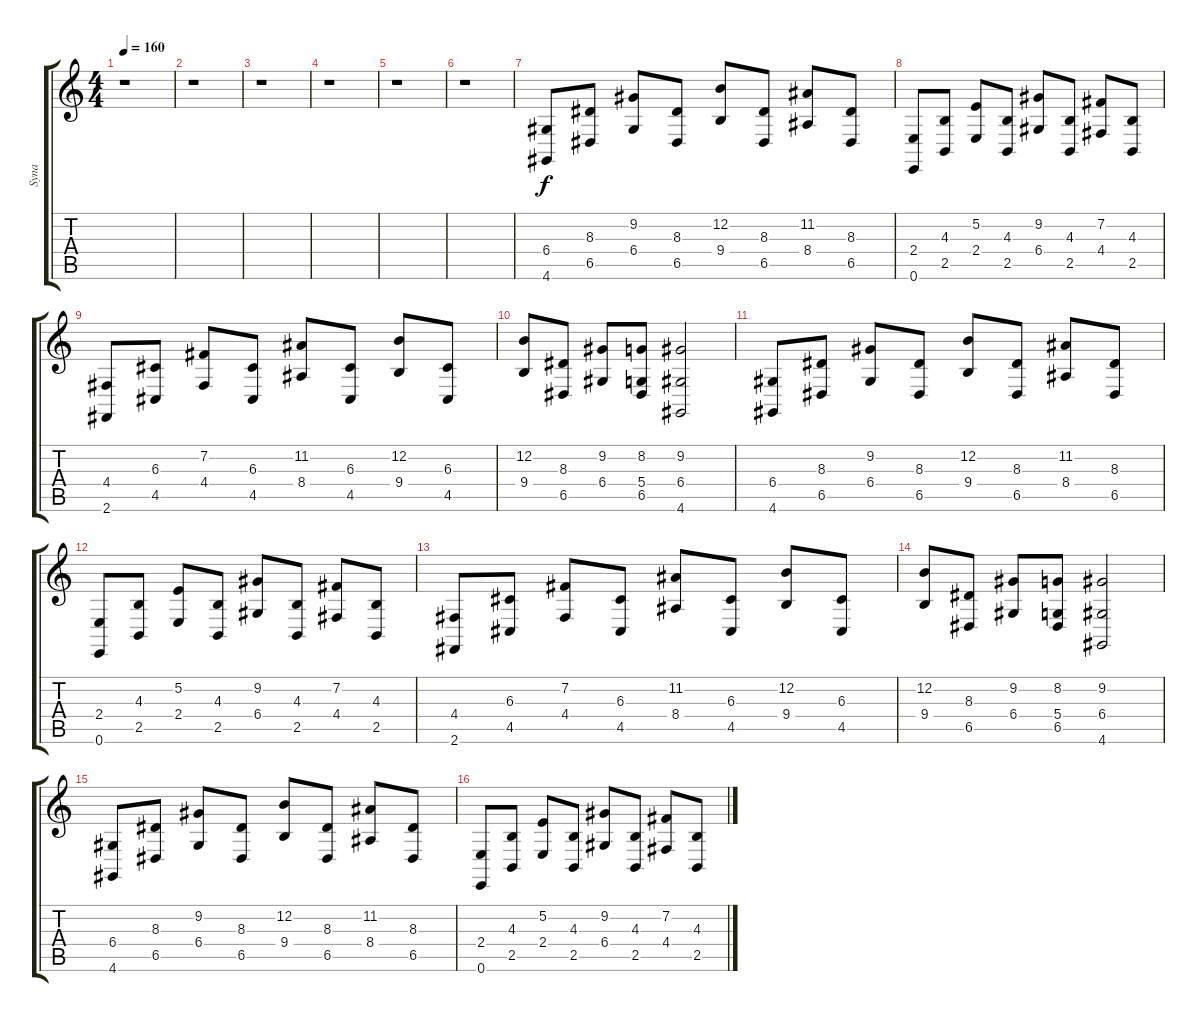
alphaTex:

\track ("Syna" "Syna") {instrument harpsichord}
\staff {score tabs}
\tuning (E4 B3 G3 D3 A2 E2) {hide}
\ts (4 4)
\tempo 160
\clef g2
\ks c
r.1{dy f} |
r.1 |
r.1 |
r.1 |
r.1 |
r.1 |
(6.4 4.6).8{instrument harpsichord} (8.3 6.5).8 (9.2 6.4).8 (8.3 6.5).8 (12.2 9.4).8 (8.3 6.5).8 (11.2 8.4).8 (8.3 6.5).8 |
(2.4 0.6).8 (4.3 2.5).8 (5.2 2.4).8 (4.3 2.5).8 (9.2 6.4).8 (4.3 2.5).8 (7.2 4.4).8 (4.3 2.5).8 |
(4.4 2.6).8 (6.3 4.5).8 (7.2 4.4).8 (6.3 4.5).8 (11.2 8.4).8 (6.3 4.5).8 (12.2 9.4).8 (6.3 4.5).8 |
(12.2 9.4).8 (8.3 6.5).8 (9.2 6.4).8 (8.2 5.4 6.5).8 (9.2 6.4 4.6).2 |
(6.4 4.6).8 (8.3 6.5).8 (9.2 6.4).8 (8.3 6.5).8 (12.2 9.4).8 (8.3 6.5).8 (11.2 8.4).8 (8.3 6.5).8 |
(2.4 0.6).8 (4.3 2.5).8 (5.2 2.4).8 (4.3 2.5).8 (9.2 6.4).8 (4.3 2.5).8 (7.2 4.4).8 (4.3 2.5).8 |
(4.4 2.6).8 (6.3 4.5).8 (7.2 4.4).8 (6.3 4.5).8 (11.2 8.4).8 (6.3 4.5).8 (12.2 9.4).8 (6.3 4.5).8 |
(12.2 9.4).8 (8.3 6.5).8 (9.2 6.4).8 (8.2 5.4 6.5).8 (9.2 6.4 4.6).2 |
(6.4 4.6).8 (8.3 6.5).8 (9.2 6.4).8 (8.3 6.5).8 (12.2 9.4).8 (8.3 6.5).8 (11.2 8.4).8 (8.3 6.5).8 |
(2.4 0.6).8 (4.3 2.5).8 (5.2 2.4).8 (4.3 2.5).8 (9.2 6.4).8 (4.3 2.5).8 (7.2 4.4).8 (4.3 2.5).8
